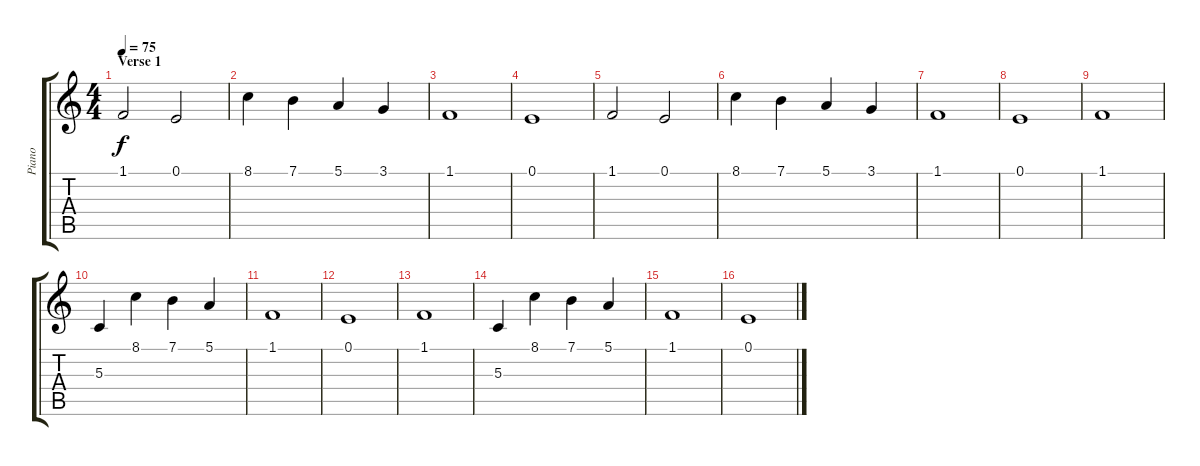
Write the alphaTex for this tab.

\track ("Piano" "Piano") {instrument acousticgrandpiano}
\staff {score tabs}
\tuning (E4 B3 G3 D3 A2 E2) {hide}
\ts (4 4)
\section ("" "Verse 1")
\tempo 75
\clef g2
\ks c
1.1.2{dy f instrument acousticgrandpiano} 0.1.2 |
8.1.4 7.1.4 5.1.4 3.1.4 |
1.1.1 |
0.1.1 |
1.1.2 0.1.2 |
8.1.4 7.1.4 5.1.4 3.1.4 |
1.1.1 |
0.1.1 |
1.1.1 |
5.3.4 8.1.4 7.1.4 5.1.4 |
1.1.1 |
0.1.1 |
1.1.1 |
5.3.4 8.1.4 7.1.4 5.1.4 |
1.1.1 |
0.1.1
